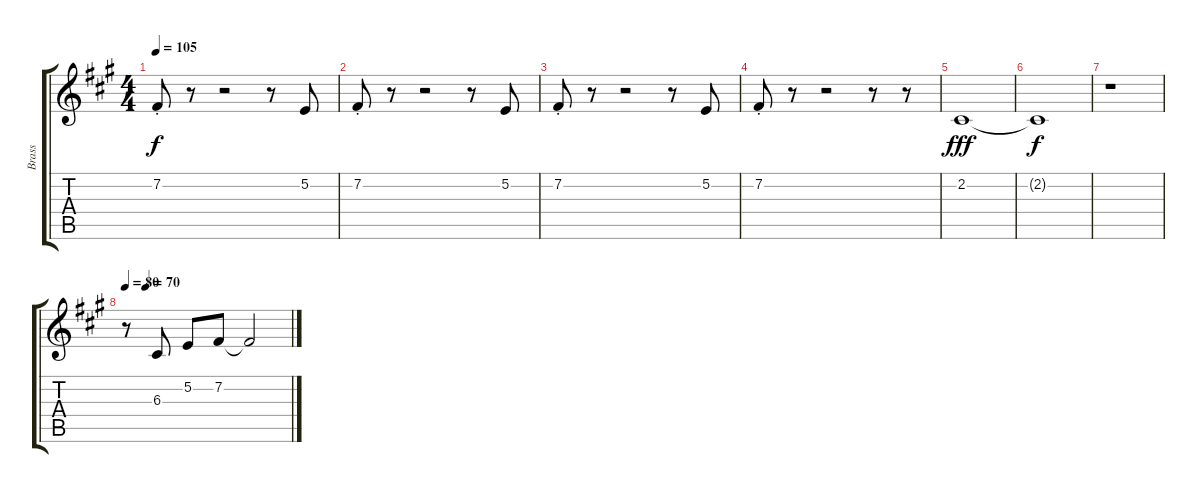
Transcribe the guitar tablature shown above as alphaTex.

\track ("Brass" "Brass") {instrument trumpet}
\staff {score tabs}
\tuning (E4 B3 G3 D3 A2 E2) {hide}
\ts (4 4)
\tempo 105
\clef g2
\ks a
7.2{st}.8{dy f} r.8{beam merge} r.2 r.8 5.2.8 |
7.2{st}.8 r.8{beam merge} r.2 r.8 5.2.8 |
7.2{st}.8 r.8{beam merge} r.2 r.8 5.2.8 |
7.2{st}.8 r.8{beam merge} r.2 r.8 r.8 |
2.2.1{dy fff} |
2.2{t}.1{dy f} |
r.1 |
\tempo 80
\tempo (70 0.125)
r.8{beam merge} 6.3.8 5.2.8{beam merge} 7.2.8 7.2{t}.2
